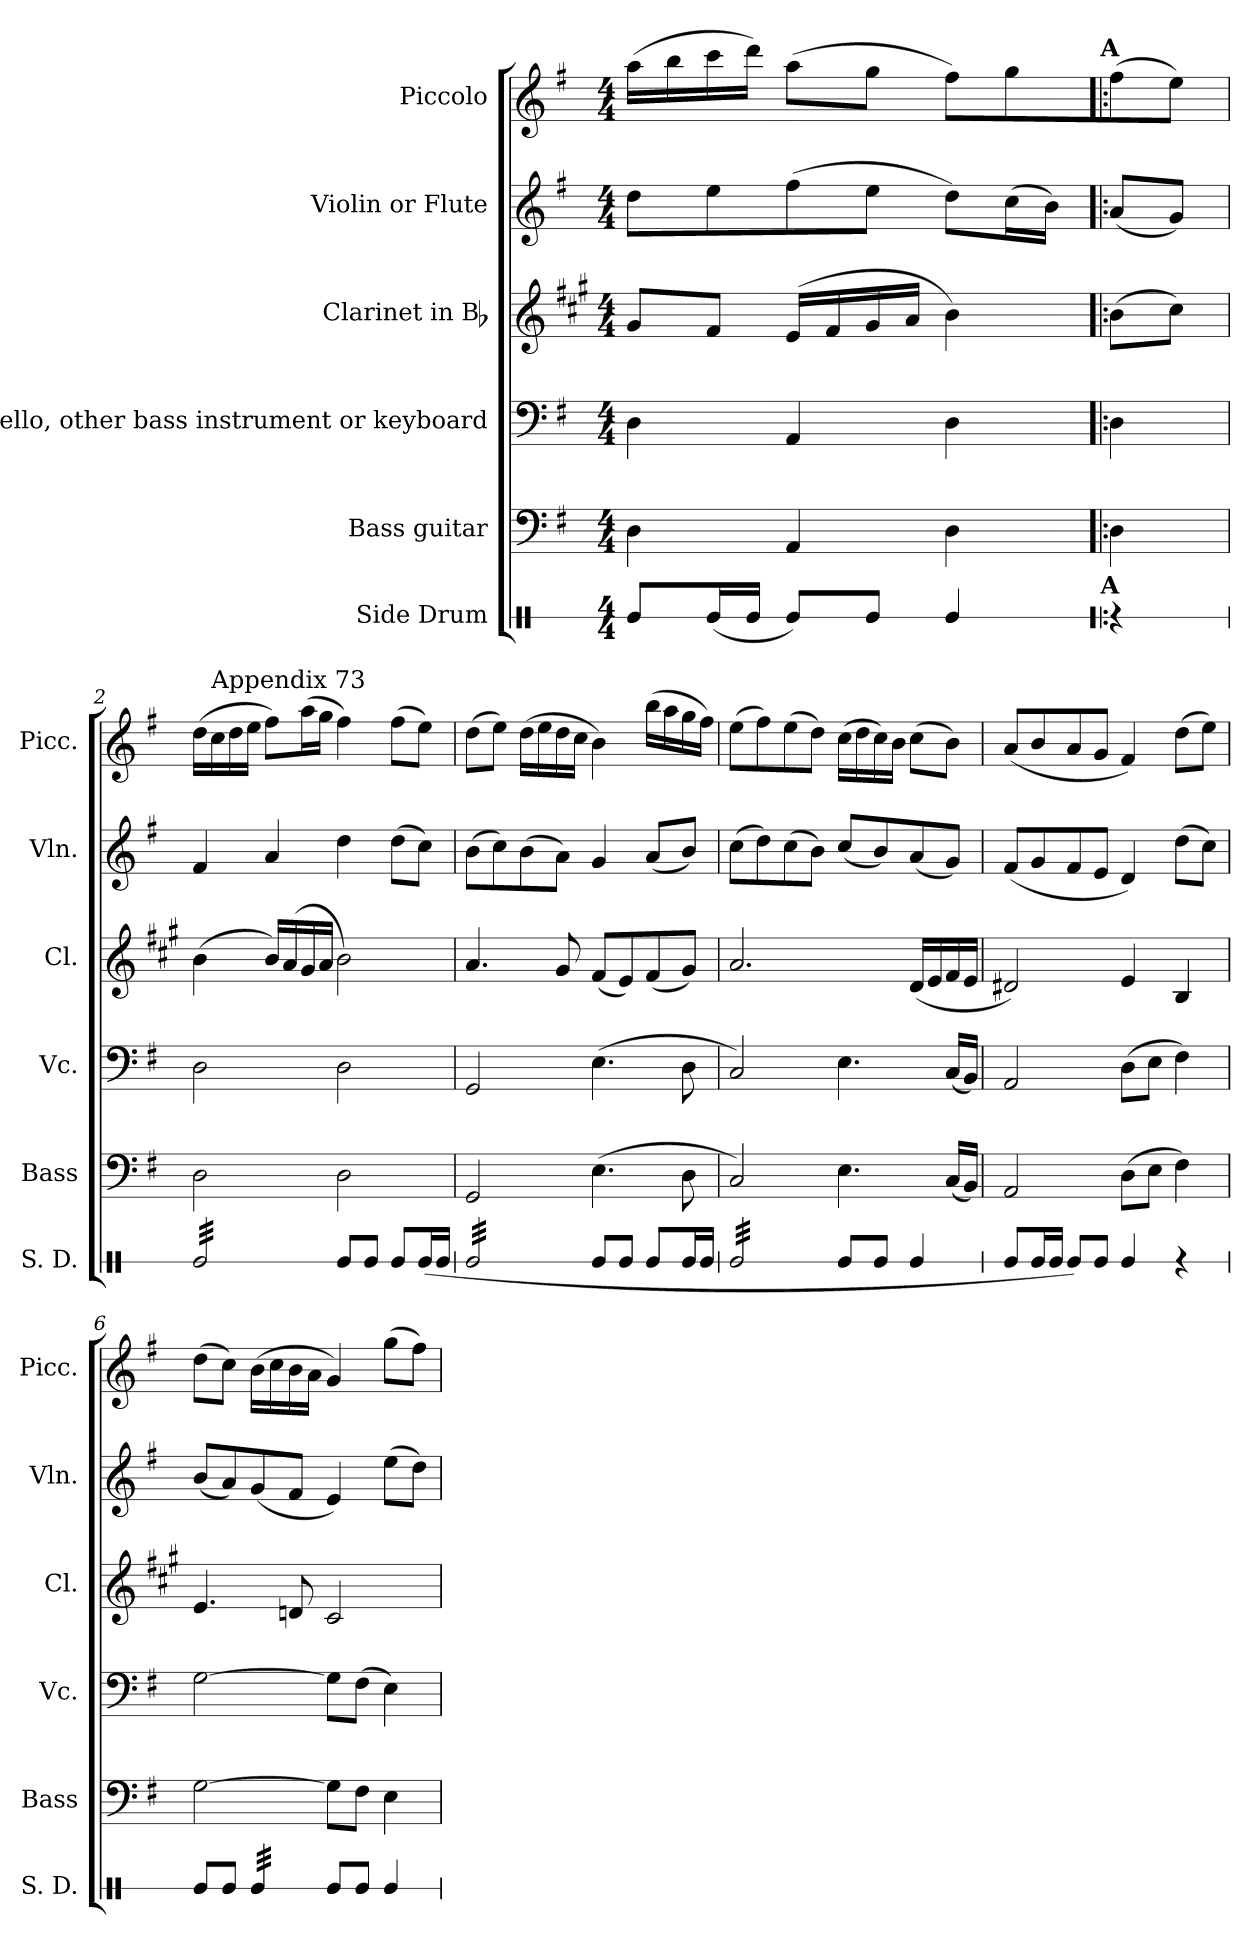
**kern	**kern	**kern	**kern	**kern	**kern
*part6	*part5	*part4	*part3	*part2	*part1
*staff6	*staff5	*staff4	*staff3	*staff2	*staff1
*I"Side Drum	*I"Bass guitar	*I"Violoncello, other bass instrument or keyboard	*I"Clarinet in Bb	*I"Violin or Flute	*I"Piccolo
*I'S. D.	*I'Bass	*I'Vc.	*I'Cl.	*I'Vln.	*I'Picc.
!!LO:PB:g=z
*stria1	*	*	*	*	*
*clefX	*clefF4	*clefF4	*clefG2	*clefG2	*clefG2
*	*ITrd7c12	*	*ITrd1c2	*	*ITrd-7c-12
*k[]	*k[f#]	*k[f#]	*k[f#]	*k[f#]	*k[f#]
*C:	*G:	*G:	*G:	*G:	*G:
*M4/4	*M4/4	*M4/4	*M4/4	*M4/4	*M4/4
*MM120	*MM120	*MM120	*MM120	*MM120	*MM120
=1	=1	=1	=1	=1	=1
8Rei/L	4DDi\	4Di\	8f#i/L	8ddi\L	(16aaai\LL
.	.	.	.	.	16bbbi\
(16Rei/L	.	.	8ei/J	8eei\	16cccci\
16Rei/JJ	.	.	.	.	16ddddi\JJ)
8Rei/L)	4AAAi/	4AAi/	(16di/LL	(8ff#i\	(8aaai\L
.	.	.	16ei/	.	.
8Rei/J	.	.	16f#i/	8eei\J	8gggi\J
.	.	.	16gi/JJ	.	.
4Rei/	4DDi\	4Di\	4ai\)	8ddi\L)	8fff#i\L)
.	.	.	.	(16cci\L	8gggi\
.	.	.	.	16bi\JJ)	.
=1X1!|:	=1X1!|:	=1X1!|:	=1X1!|:	=1X1!|:	=1X1!|:
!	!	!	!	!	!LO:TX:a:B:cj:t=A
!LO:TX:a:B:cj:t=A	!	!	!	!	!
4r	4DDi\	4Di\	(8ai\L	(8ai/L	(8fff#i\
.	.	.	8bi\J)	8gi/J)	8eeei\J)
=2	=2	=2	=2	=2	=2
*tremolo	*	*	*	*	*
32Rei/LLL	2DDi\	2Di\	(4ai\	4f#i/	(16dddi\LL
32Rei/	.	.	.	.	.
!	!	!	!	!	!LO:TX:a:t=Appendix 73
32Rei/	.	.	.	.	16ccci\
32Rei/	.	.	.	.	.
32Rei/	.	.	.	.	16dddi\
32Rei/	.	.	.	.	.
32Rei/	.	.	.	.	16eeei\JJ
32Rei/	.	.	.	.	.
32Rei/	.	.	16ai/LL)	4ai/	8fff#i\L)
32Rei/	.	.	.	.	.
32Rei/	.	.	(16gi/	.	.
32Rei/	.	.	.	.	.
32Rei/	.	.	16f#i/	.	(16aaai\L
32Rei/	.	.	.	.	.
32Rei/	.	.	16gi/JJ	.	16gggi\JJ
32Rei/JJJ	.	.	.	.	.
*Xtremolo	*	*	*	*	*
8Rei/L	2DDi\	2Di\	2ai\)	4ddi\	4fff#i\)
8Rei/J	.	.	.	.	.
8Rei/L	.	.	.	(8ddi\L	(8fff#i\L
(16Rei/L	.	.	.	8cci\J)	8eeei\J)
16Rei/JJ	.	.	.	.	.
=3	=3	=3	=3	=3	=3
*tremolo	*	*	*	*	*
32Rei/LLL	2GGGi/	2GGi/	4.gi/	(8bi\L	(8dddi\L
32Rei/	.	.	.	.	.
32Rei/	.	.	.	.	.
32Rei/	.	.	.	.	.
32Rei/	.	.	.	8cci\)	8eeei\J)
32Rei/	.	.	.	.	.
32Rei/	.	.	.	.	.
32Rei/	.	.	.	.	.
32Rei/	.	.	.	(8bi\	(16dddi\LL
32Rei/	.	.	.	.	.
32Rei/	.	.	.	.	16eeei\
32Rei/	.	.	.	.	.
32Rei/	.	.	8f#i/	8ai\J)	16dddi\
32Rei/	.	.	.	.	.
32Rei/	.	.	.	.	16ccci\JJ
32Rei/JJJ	.	.	.	.	.
*Xtremolo	*	*	*	*	*
8Rei/L	(4.EEi\	(4.Ei\	(8ei/L	4gi/	4bbi\)
8Rei/J	.	.	8di/)	.	.
8Rei/L	.	.	(8ei/	(8ai/L	(16bbbi\LL
.	.	.	.	.	16aaai\
16Rei/L	8DDi\	8Di\	8f#i/J)	8bi/J)	16gggi\
16Rei/JJ	.	.	.	.	16fff#i\JJ)
=4	=4	=4	=4	=4	=4
*tremolo	*	*	*	*	*
32Rei/LLL	2CCi/)	2Ci/)	2.gi/	(8cci\L	(8eeei\L
32Rei/	.	.	.	.	.
32Rei/	.	.	.	.	.
32Rei/	.	.	.	.	.
32Rei/	.	.	.	8ddi\)	8fff#i\)
32Rei/	.	.	.	.	.
32Rei/	.	.	.	.	.
32Rei/	.	.	.	.	.
32Rei/	.	.	.	(8cci\	(8eeei\
32Rei/	.	.	.	.	.
32Rei/	.	.	.	.	.
32Rei/	.	.	.	.	.
32Rei/	.	.	.	8bi\J)	8dddi\J)
32Rei/	.	.	.	.	.
32Rei/	.	.	.	.	.
32Rei/JJJ	.	.	.	.	.
*Xtremolo	*	*	*	*	*
8Rei/L	4.EEi\	4.Ei\	.	(8cci/L	(16ccci\LL
.	.	.	.	.	16dddi\
8Rei/J	.	.	.	8bi/)	16ccci\)
.	.	.	.	.	16bbi\JJ
4Rei/	.	.	(16ci/LL	(8ai/	(8ccci\L
.	.	.	16di/	.	.
.	(16CCi/LL	(16Ci/LL	16ei/	8gi/J)	8bbi\J)
.	16BBBi/JJ)	16BBi/JJ)	16di/JJ	.	.
!!LO:LB:g=z
=5	=5	=5	=5	=5	=5
8Rei/L	2AAAi/	2AAi/	2c#Xi/)	(8f#i/L	(8aai/L
16Rei/L	.	.	.	8gi/	8bbi/
16Rei/JJ	.	.	.	.	.
8Rei/L)	.	.	.	8f#i/	8aai/
8Rei/J	.	.	.	8ei/J	8ggi/J
4Rei/	(8DDi\L	(8Di\L	4di/	4di/)	4ff#i/)
.	8EEi\J	8Ei\J	.	.	.
4r	4FF#i\)	4F#i\)	4Ai/	(8ddi\L	(8dddi\L
.	.	.	.	8cci\J)	8eeei\J)
=6	=6	=6	=6	=6	=6
8Rei/L	[2GGi\	[2Gi\	4.di/	(8bi/L	(8dddi\L
8Rei/J	.	.	.	8ai/)	8ccci\J)
*tremolo	*	*	*	*	*
32Rei/LLL	.	.	.	(8gi/	(16bbi\LL
32Rei/	.	.	.	.	.
32Rei/	.	.	.	.	16ccci\
32Rei/	.	.	.	.	.
32Rei/	.	.	8cni/	8f#i/J	16bbi\
32Rei/	.	.	.	.	.
32Rei/	.	.	.	.	16aai\JJ
32Rei/JJJ	.	.	.	.	.
*Xtremolo	*	*	*	*	*
8Rei/L	8GGi\L]	8Gi\L]	2Bi/	4ei/)	4ggi/)
8Rei/J	8FF#i\J	(8F#i\J	.	.	.
4Rei/	4EEi\	4Ei\)	.	(8eei\L	(8gggi\L
.	.	.	.	8ddi\J)	8fff#i\J)
=	=	=	=	=	=
*-	*-	*-	*-	*-	*-
